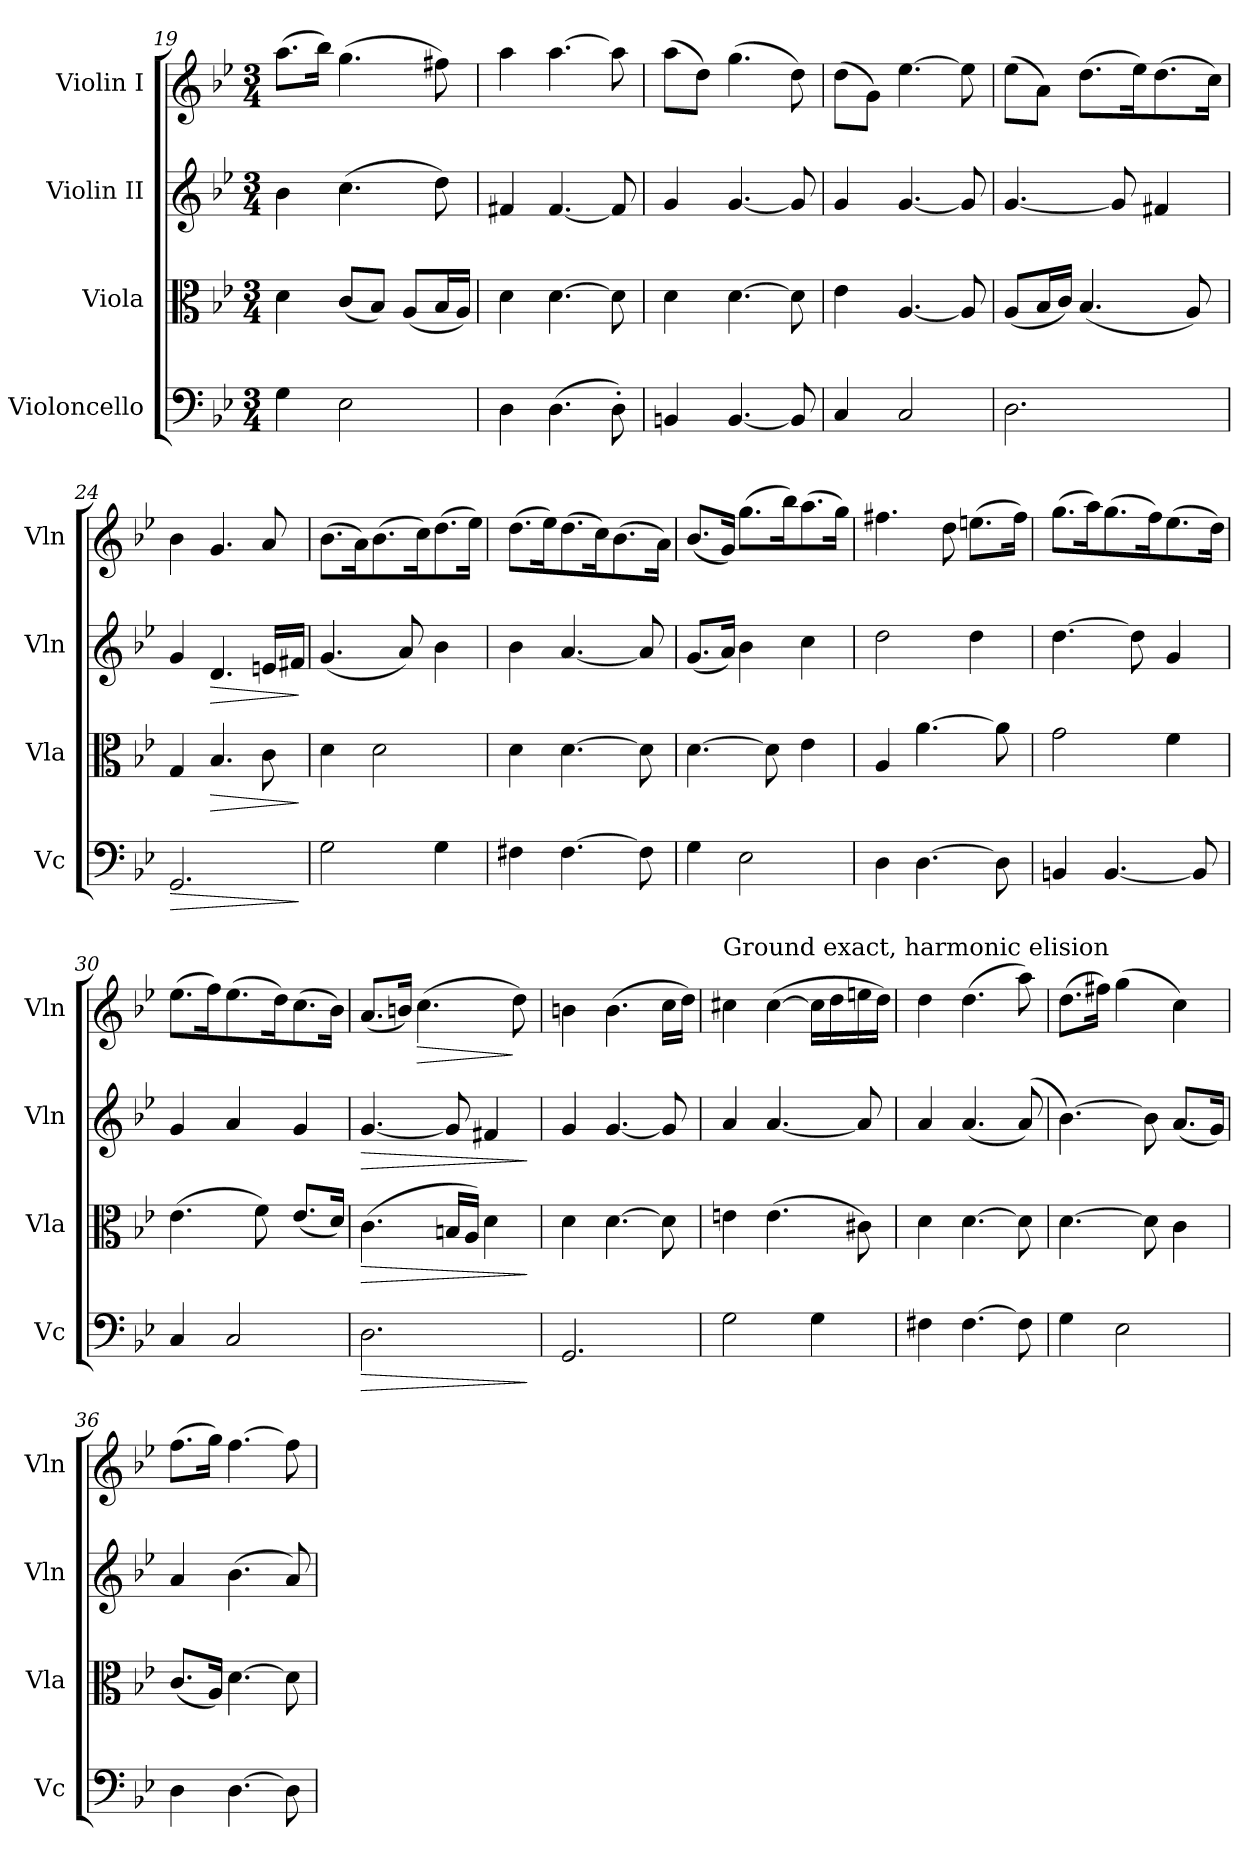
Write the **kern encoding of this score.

**kern	**dynam	**kern	**dynam	**kern	**dynam	**kern	**dynam
*part4	*part4	*part3	*part3	*part2	*part2	*part1	*part1
*staff4	*staff4	*staff3	*staff3	*staff2	*staff2	*staff1	*staff1
*I"Violoncello	*	*I"Viola	*	*I"Violin II	*	*I"Violin I	*
*I'Vc	*	*I'Vla	*	*I'Vln	*	*I'Vln	*
*clefF4	*	*clefC3	*	*clefG2	*	*clefG2	*
*k[b-e-]	*	*k[b-e-]	*	*k[b-e-]	*	*k[b-e-]	*
*M3/4	*	*M3/4	*	*M3/4	*	*M3/4	*
=19	=19	=19	=19	=19	=19	=19	=19
4G\	.	4d\	.	4b-\	.	(>8.aa\L	.
.	.	.	.	.	.	16bb-\Jk)	.
2E-\	.	(<8c/L	.	(>4.cc\	.	(>4.gg\	.
.	.	8B-/J)	.	.	.	.	.
.	.	(<8A/L	.	.	.	.	.
.	.	16B-/L	.	8dd\)	.	8ff#X\)	.
.	.	16A/JJ)	.	.	.	.	.
=20	=20	=20	=20	=20	=20	=20	=20
4D\	.	4d\	.	4f#X/	.	4aa\	.
(>4.D\	.	[4.d\	.	[4.f#/	.	[4.aa\	.
8D'\)	.	8d\]	.	8f#/]	.	8aa\]	.
!!LO:LB:g=z
=21	=21	=21	=21	=21	=21	=21	=21
4BBn/	.	4d\	.	4g/	.	(>8aa\L	.
.	.	.	.	.	.	8dd\J)	.
[4.BB/	.	[4.d\	.	[4.g/	.	(>4.gg\	.
8BB/]	.	8d\]	.	8g/]	.	8dd\)	.
=22	=22	=22	=22	=22	=22	=22	=22
4C/	.	4e-\	.	4g/	.	(>8dd\L	.
.	.	.	.	.	.	8g\J)	.
2C/	.	[4.A/	.	[4.g/	.	[4.ee-\	.
.	.	8A/]	.	8g/]	.	8ee-\]	.
=23	=23	=23	=23	=23	=23	=23	=23
2.D\	.	(<8A/L	.	[4.g/	.	(>8ee-\L	.
.	.	16B-/L	.	.	.	8a\J)	.
.	.	16c/JJ)	.	.	.	.	.
.	.	(<4.B-/	.	.	.	(>8.dd\L	.
.	.	.	.	8g/]	.	.	.
.	.	.	.	.	.	16ee-\K)	.
.	.	.	.	4f#X/	.	(>8.dd\	.
.	.	8A/)	.	.	.	.	.
.	.	.	.	.	.	16cc\Jk)	.
=24	=24	=24	=24	=24	=24	=24	=24
!	!LO:HP:b	!	!	!	!	!	!
2.GG/	>	4G/	.	4g/	.	4b-\	.
!	!	!	!LO:HP:b	!	!LO:HP:b	!	!
.	.	4.B-/	>	4.d/	>	4.g/	.
.	.	8c\	.	16en/LL	.	8a/	.
.	.	.	.	16f#X/JJ	.	.	.
.	]	.	]	.	]	.	.
!!LO:PB:g=z
=25	=25	=25	=25	=25	=25	=25	=25
2G\	.	4d\	.	(<4.g/	.	(>8.b-\L	.
.	.	.	.	.	.	16a\K)	.
.	.	2d\	.	.	.	(>8.b-\	.
.	.	.	.	8a/)	.	.	.
.	.	.	.	.	.	16cc\K)	.
4G\	.	.	.	4b-\	.	(>8.dd\	.
.	.	.	.	.	.	16ee-\Jk)	.
=26	=26	=26	=26	=26	=26	=26	=26
4F#X\	.	4d\	.	4b-\	.	(>8.dd\L	.
.	.	.	.	.	.	16ee-\K)	.
[4.F#\	.	[4.d\	.	[4.a/	.	(>8.dd\	.
.	.	.	.	.	.	16cc\K)	.
.	.	.	.	.	.	(>8.b-\	.
8F#\]	.	8d\]	.	8a/]	.	.	.
.	.	.	.	.	.	16a\Jk)	.
=27	=27	=27	=27	=27	=27	=27	=27
4G\	.	[4.d\	.	(<8.g/L	.	(<8.b-/L	.
.	.	.	.	16a/Jk)	.	16g/Jk)	.
2E-\	.	.	.	4b-\	.	(>8.gg\L	.
.	.	8d\]	.	.	.	.	.
.	.	.	.	.	.	16bb-\K)	.
.	.	4e-\	.	4cc\	.	(>8.aa\	.
.	.	.	.	.	.	16gg\Jk)	.
=28	=28	=28	=28	=28	=28	=28	=28
4D\	.	4A/	.	2dd\	.	4.ff#X\	.
[4.D\	.	[4.a\	.	.	.	.	.
.	.	.	.	.	.	8dd\	.
.	.	.	.	4dd\	.	(>8.een\L	.
8D\]	.	8a\]	.	.	.	.	.
.	.	.	.	.	.	16ff#\Jk)	.
!!LO:LB:g=z
=29	=29	=29	=29	=29	=29	=29	=29
4BBn/	.	2g\	.	[4.dd\	.	(>8.gg\L	.
.	.	.	.	.	.	16aa\K)	.
[4.BB/	.	.	.	.	.	(>8.gg\	.
.	.	.	.	8dd\]	.	.	.
.	.	.	.	.	.	16ff\K)	.
.	.	4f\	.	4g/	.	(>8.ee-\	.
8BB/]	.	.	.	.	.	.	.
.	.	.	.	.	.	16dd\Jk)	.
=30	=30	=30	=30	=30	=30	=30	=30
4C/	.	(>4.e-\	.	4g/	.	(>8.ee-\L	.
.	.	.	.	.	.	16ff\K)	.
2C/	.	.	.	4a/	.	(>8.ee-\	.
.	.	8f\)	.	.	.	.	.
.	.	.	.	.	.	16dd\K)	.
.	.	(<8.e-/L	.	4g/	.	(>8.cc\	.
.	.	16d/Jk)	.	.	.	16b-\Jk)	.
=31	=31	=31	=31	=31	=31	=31	=31
!	!LO:HP:b	!	!LO:HP:b	!	!LO:HP:b	!	!
2.D\	>	(>4.c\	>	[4.g/	>	(<8.a/L	.
.	.	.	.	.	.	16bn/Jk)	.
!	!	!	!	!	!	!	!LO:HP:b
.	.	.	.	.	.	(>4.cc\	>
.	.	16Bn/LL	.	8g/]	.	.	.
.	.	16A/JJ)	.	.	.	.	.
.	.	4d\	.	4f#X/	.	.	.
.	.	.	.	.	.	8dd\)	]
.	]	.	]	.	]	.	.
=32	=32	=32	=32	=32	=32	=32	=32
2.GG/	.	4d\	.	4g/	.	4bn\	.
.	.	[4.d\	.	[4.g/	.	(>4.b\	.
.	.	8d\]	.	8g/]	.	16cc\LL	.
.	.	.	.	.	.	16dd\JJ)	.
!!LO:LB:g=z
=33	=33	=33	=33	=33	=33	=33	=33
!	!	!	!	!	!	!LO:TX:a:t=Ground exact, harmonic elision	!
2G\	.	4en\	.	4a/	.	4cc#X\	.
.	.	(>4.e\	.	[4.a/	.	(>[4cc#\	.
4G\	.	.	.	.	.	16cc#\LL]	.
.	.	.	.	.	.	16dd\	.
.	.	8c#X\)	.	8a/]	.	16een\	.
.	.	.	.	.	.	16dd\JJ)	.
=34	=34	=34	=34	=34	=34	=34	=34
4F#X\	.	4d\	.	4a/	.	4dd\	.
[4.F#\	.	[4.d\	.	(<4.a/	.	(>4.dd\	.
8F#\]	.	8d\]	.	(<8a/)	.	8aa\)	.
=35	=35	=35	=35	=35	=35	=35	=35
4G\	.	[4.d\	.	[4.b-\)	.	(>8.dd\L	.
.	.	.	.	.	.	16ff#X\Jk)	.
2E-\	.	.	.	.	.	(>4gg\	.
.	.	8d\]	.	8b-\]	.	.	.
.	.	4c\	.	(<8.a/L	.	4cc\)	.
.	.	.	.	16g/Jk)	.	.	.
=36	=36	=36	=36	=36	=36	=36	=36
4D\	.	(<8.c/L	.	4a/	.	(>8.ff\L	.
.	.	16A/Jk)	.	.	.	16gg\Jk)	.
[4.D\	.	[4.d\	.	(>4.b-\	.	[4.ff\	.
8D\]	.	8d\]	.	8a/)	.	8ff\]	.
=	=	=	=	=	=	=	=
*-	*-	*-	*-	*-	*-	*-	*-
